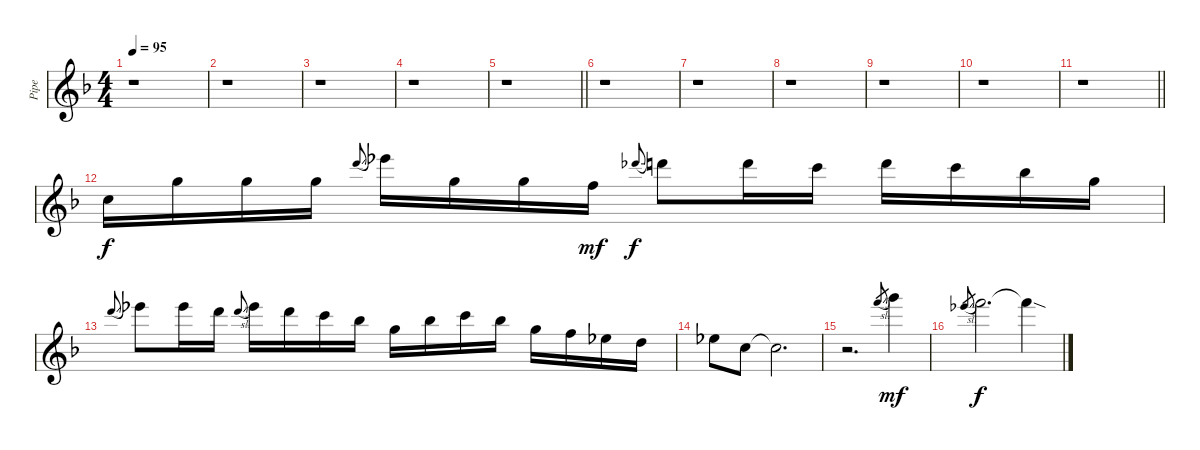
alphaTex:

\track ("Pipe" "Pipe") {instrument piccolo}
\staff {score}
\tuning (E5 B4 G4 D4 A3 E3) {hide}
\ts (4 4)
\tempo 95
\clef g2
\ks f
r.1{dy f} |
r.1 |
r.1 |
r.1 |
\barLineRight lightlight
r.1 |
r.1 |
r.1 |
r.1 |
r.1 |
r.1 |
\barLineRight lightlight
r.1 |
1.2.16 8.2.16 8.2.16 8.2.16 15.2{sl}.8{gr onbeat} 16.2.16 8.2.16 8.2.16 6.2.16{dy mf} 14.2{sl}.8{gr onbeat dy f} 15.2.8 15.2.16 13.2.16 15.2.16 13.2.16 11.2.16 8.2.16 |
15.2{sl}.8{gr onbeat} 16.2.8 16.2.16 15.2.16 15.2{sl}.8{gr onbeat} 16.2.16 15.2.16 13.2.16 11.2.16 8.2.16 11.2.16 13.2.16 11.2.16 8.2.16 6.2.16 4.2.16 3.2.16 |
4.2.8 1.2.8 1.2{t}.2{d} |
r.2{d} 13.1{sl}.8{gr} 15.1.4{dy mf} |
11.1{sl}.8{gr} 13.1.2{d dy f} 13.1{sod t}.4{volume 3}
